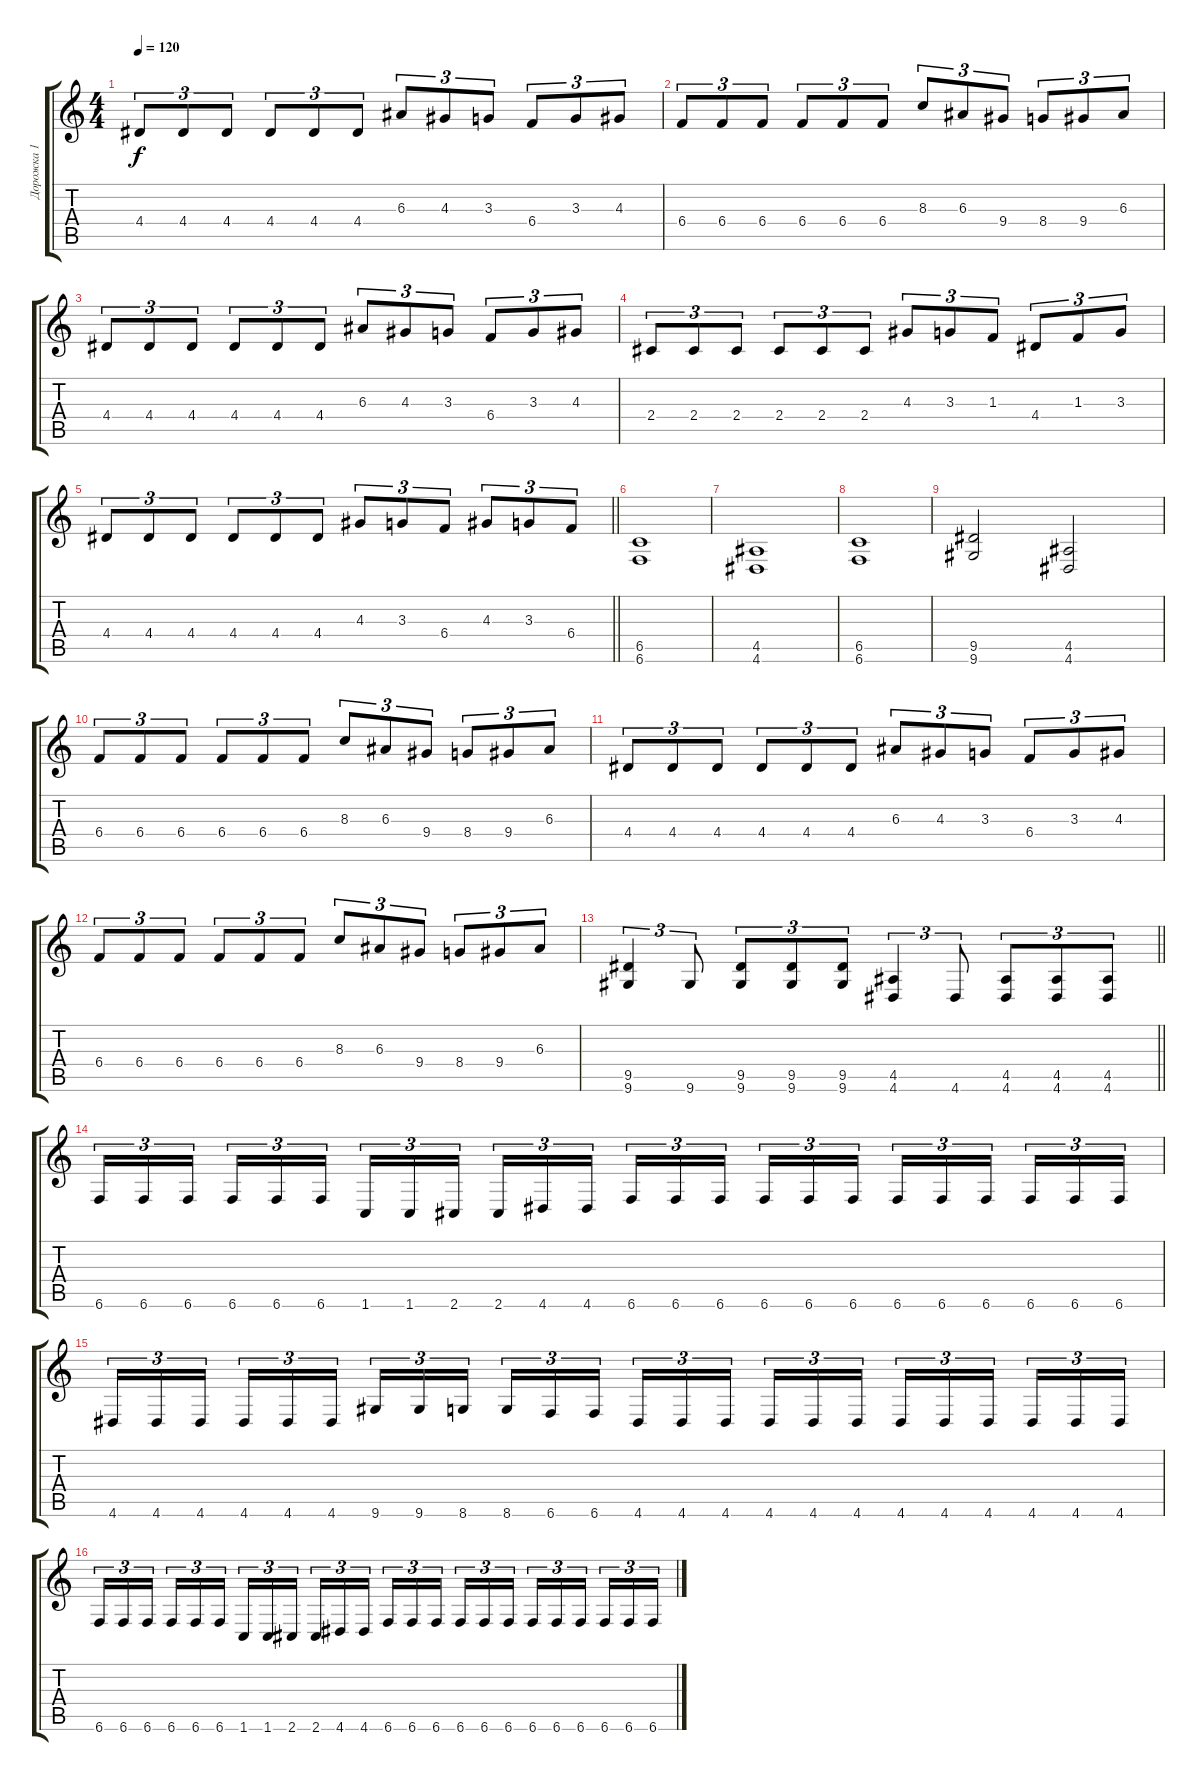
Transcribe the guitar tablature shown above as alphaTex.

\track ("Дорожка 1" "Дорожка 1") {instrument distortionguitar}
\staff {score tabs}
\tuning (Db4 Ab3 E3 B2 Gb2 B1) {hide}
\ts (4 4)
\tempo 120
\clef g2
\ks c
4.4.8{tu (3 2) dy f} 4.4.8{tu (3 2)} 4.4.8{tu (3 2)} 4.4.8{tu (3 2)} 4.4.8{tu (3 2)} 4.4.8{tu (3 2)} 6.3.8{tu (3 2)} 4.3.8{tu (3 2)} 3.3.8{tu (3 2)} 6.4.8{tu (3 2)} 3.3.8{tu (3 2)} 4.3.8{tu (3 2)} |
6.4.8{tu (3 2)} 6.4.8{tu (3 2)} 6.4.8{tu (3 2)} 6.4.8{tu (3 2)} 6.4.8{tu (3 2)} 6.4.8{tu (3 2)} 8.3.8{tu (3 2)} 6.3.8{tu (3 2)} 9.4.8{tu (3 2)} 8.4.8{tu (3 2)} 9.4.8{tu (3 2)} 6.3.8{tu (3 2)} |
4.4.8{tu (3 2)} 4.4.8{tu (3 2)} 4.4.8{tu (3 2)} 4.4.8{tu (3 2)} 4.4.8{tu (3 2)} 4.4.8{tu (3 2)} 6.3.8{tu (3 2)} 4.3.8{tu (3 2)} 3.3.8{tu (3 2)} 6.4.8{tu (3 2)} 3.3.8{tu (3 2)} 4.3.8{tu (3 2)} |
2.4.8{tu (3 2)} 2.4.8{tu (3 2)} 2.4.8{tu (3 2)} 2.4.8{tu (3 2)} 2.4.8{tu (3 2)} 2.4.8{tu (3 2)} 4.3.8{tu (3 2)} 3.3.8{tu (3 2)} 1.3.8{tu (3 2)} 4.4.8{tu (3 2)} 1.3.8{tu (3 2)} 3.3.8{tu (3 2)} |
\barLineRight lightlight
4.4.8{tu (3 2)} 4.4.8{tu (3 2)} 4.4.8{tu (3 2)} 4.4.8{tu (3 2)} 4.4.8{tu (3 2)} 4.4.8{tu (3 2)} 4.3.8{tu (3 2)} 3.3.8{tu (3 2)} 6.4.8{tu (3 2)} 4.3.8{tu (3 2)} 3.3.8{tu (3 2)} 6.4.8{tu (3 2)} |
\section ("" " ")
(6.5 6.6).1 |
(4.5 4.6).1 |
(6.5 6.6).1 |
(9.5 9.6).2 (4.5 4.6).2 |
6.4.8{tu (3 2)} 6.4.8{tu (3 2)} 6.4.8{tu (3 2)} 6.4.8{tu (3 2)} 6.4.8{tu (3 2)} 6.4.8{tu (3 2)} 8.3.8{tu (3 2)} 6.3.8{tu (3 2)} 9.4.8{tu (3 2)} 8.4.8{tu (3 2)} 9.4.8{tu (3 2)} 6.3.8{tu (3 2)} |
4.4.8{tu (3 2)} 4.4.8{tu (3 2)} 4.4.8{tu (3 2)} 4.4.8{tu (3 2)} 4.4.8{tu (3 2)} 4.4.8{tu (3 2)} 6.3.8{tu (3 2)} 4.3.8{tu (3 2)} 3.3.8{tu (3 2)} 6.4.8{tu (3 2)} 3.3.8{tu (3 2)} 4.3.8{tu (3 2)} |
6.4.8{tu (3 2)} 6.4.8{tu (3 2)} 6.4.8{tu (3 2)} 6.4.8{tu (3 2)} 6.4.8{tu (3 2)} 6.4.8{tu (3 2)} 8.3.8{tu (3 2)} 6.3.8{tu (3 2)} 9.4.8{tu (3 2)} 8.4.8{tu (3 2)} 9.4.8{tu (3 2)} 6.3.8{tu (3 2)} |
\barLineRight lightlight
(9.5 9.6).4{tu (3 2)} 9.6.8{tu (3 2)} (9.5 9.6).8{tu (3 2)} (9.5 9.6).8{tu (3 2)} (9.5 9.6).8{tu (3 2)} (4.5 4.6).4{tu (3 2)} 4.6.8{tu (3 2)} (4.5 4.6).8{tu (3 2)} (4.5 4.6).8{tu (3 2)} (4.5 4.6).8{tu (3 2)} |
\section ("" " ")
6.6.16{tu (3 2)} 6.6.16{tu (3 2)} 6.6.16{tu (3 2) beam splitsecondary} 6.6.16{tu (3 2)} 6.6.16{tu (3 2)} 6.6.16{tu (3 2)} 1.6.16{tu (3 2)} 1.6.16{tu (3 2)} 2.6.16{tu (3 2) beam splitsecondary} 2.6.16{tu (3 2)} 4.6.16{tu (3 2)} 4.6.16{tu (3 2)} 6.6.16{tu (3 2)} 6.6.16{tu (3 2)} 6.6.16{tu (3 2) beam splitsecondary} 6.6.16{tu (3 2)} 6.6.16{tu (3 2)} 6.6.16{tu (3 2)} 6.6.16{tu (3 2)} 6.6.16{tu (3 2)} 6.6.16{tu (3 2) beam splitsecondary} 6.6.16{tu (3 2)} 6.6.16{tu (3 2)} 6.6.16{tu (3 2)} |
4.6.16{tu (3 2)} 4.6.16{tu (3 2)} 4.6.16{tu (3 2) beam splitsecondary} 4.6.16{tu (3 2)} 4.6.16{tu (3 2)} 4.6.16{tu (3 2)} 9.6.16{tu (3 2)} 9.6.16{tu (3 2)} 8.6.16{tu (3 2) beam splitsecondary} 8.6.16{tu (3 2)} 6.6.16{tu (3 2)} 6.6.16{tu (3 2)} 4.6.16{tu (3 2)} 4.6.16{tu (3 2)} 4.6.16{tu (3 2) beam splitsecondary} 4.6.16{tu (3 2)} 4.6.16{tu (3 2)} 4.6.16{tu (3 2)} 4.6.16{tu (3 2)} 4.6.16{tu (3 2)} 4.6.16{tu (3 2) beam splitsecondary} 4.6.16{tu (3 2)} 4.6.16{tu (3 2)} 4.6.16{tu (3 2)} |
6.6.16{tu (3 2)} 6.6.16{tu (3 2)} 6.6.16{tu (3 2) beam splitsecondary} 6.6.16{tu (3 2)} 6.6.16{tu (3 2)} 6.6.16{tu (3 2)} 1.6.16{tu (3 2)} 1.6.16{tu (3 2)} 2.6.16{tu (3 2) beam splitsecondary} 2.6.16{tu (3 2)} 4.6.16{tu (3 2)} 4.6.16{tu (3 2)} 6.6.16{tu (3 2)} 6.6.16{tu (3 2)} 6.6.16{tu (3 2) beam splitsecondary} 6.6.16{tu (3 2)} 6.6.16{tu (3 2)} 6.6.16{tu (3 2)} 6.6.16{tu (3 2)} 6.6.16{tu (3 2)} 6.6.16{tu (3 2) beam splitsecondary} 6.6.16{tu (3 2)} 6.6.16{tu (3 2)} 6.6.16{tu (3 2)}
